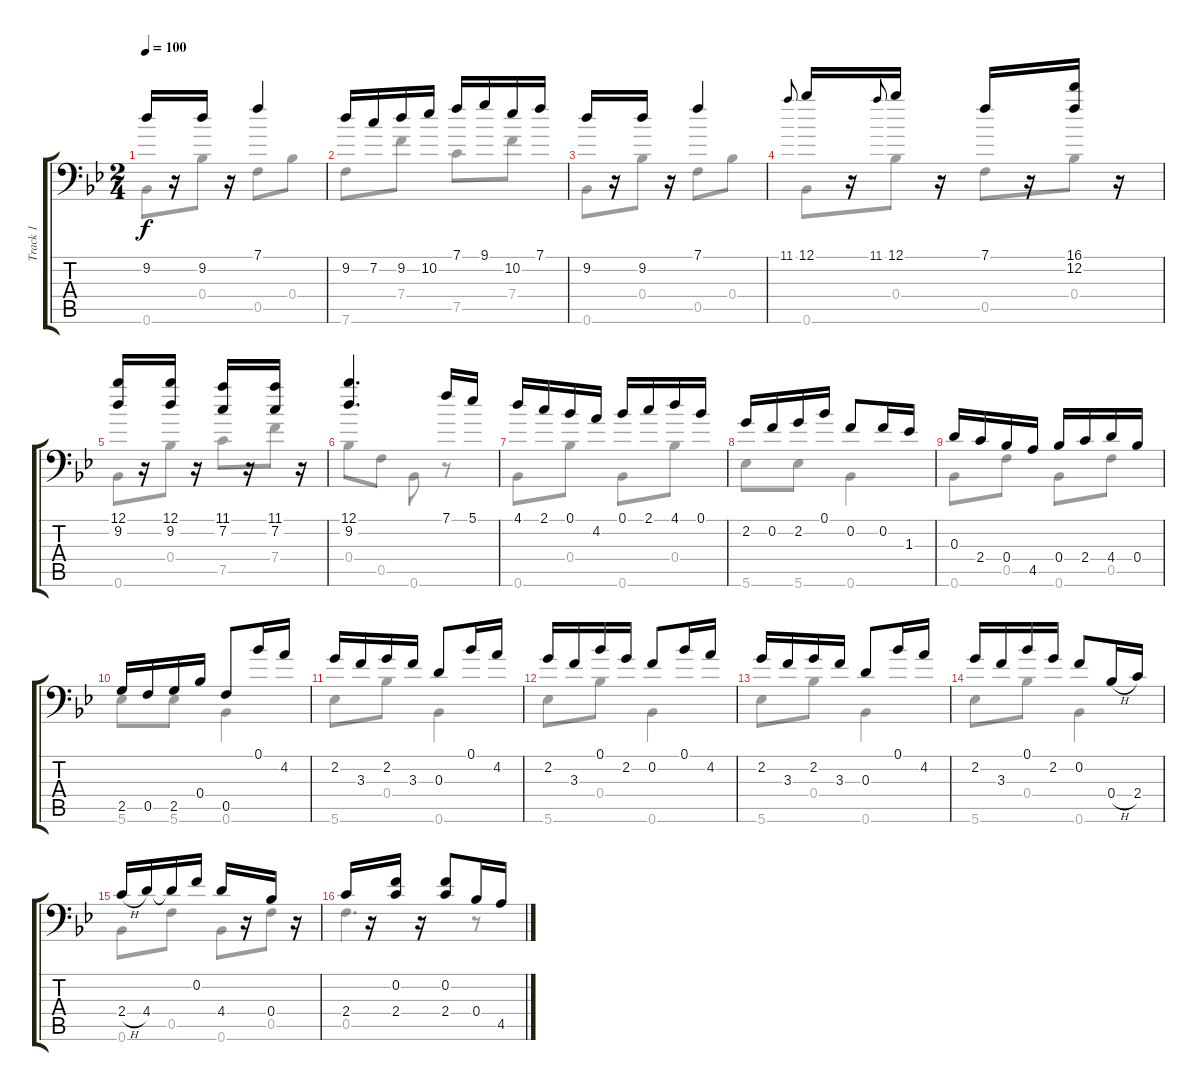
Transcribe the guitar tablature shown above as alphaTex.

\track ("Track 1" "Track 1") {instrument acousticguitarsteel}
\staff {score tabs}
\tuning (Bb3 F3 D3 Bb2 F2 Bb1) {hide}
\voice
\ts (2 4)
\tempo 100
\clef f4
\ks bb
9.2.16{dy f} r.16 9.2.16 r.16 7.1.4 |
9.2.16 7.2.16 9.2.16 10.2.16 7.1.16 9.1.16 10.2.16 7.1.16 |
9.2.16 r.16 9.2.16 r.16 7.1.4 |
11.1.8{gr onbeat} 12.1.16 r.16 11.1.8{gr onbeat} 12.1.16 r.16 7.1.16 r.16 (16.1 12.2).16 r.16 |
(12.1 9.2).16 r.16 (12.1 9.2).16 r.16 (11.1 7.2).16 r.16 (11.1 7.2).16 r.16 |
(12.1 9.2).4{d} 7.1.16 5.1.16 |
4.1.16 2.1.16 0.1.16 4.2.16 0.1.16 2.1.16 4.1.16 0.1.16 |
2.2.16 0.2.16 2.2.16 0.1.16 0.2.8 0.2.16 1.3.16 |
0.3.16 2.4.16 0.4.16 4.5.16 0.4.16 2.4.16 4.4.16 0.4.16 |
2.5.16 0.5.16 2.5.16 0.4.16 0.5.8 0.1.16 4.2.16 |
2.2.16 3.3.16 2.2.16 3.3.16 0.3.8 0.1.16 4.2.16 |
2.2.16 3.3.16 0.1.16 2.2.16 0.2.8 0.1.16 4.2.16 |
2.2.16 3.3.16 2.2.16 3.3.16 0.3.8 0.1.16 4.2.16 |
2.2.16 3.3.16 0.1.16 2.2.16 0.2.8 0.4{h}.16 2.4.16 |
2.4{h}.16 4.4.16 4.4{t}.16 0.2.16 4.4.16 r.16 0.4.16 r.16 |
2.4.16 r.16 (0.2 2.4).16 r.16 (0.2 2.4).8 0.4.16 4.5.16
\voice
\clef f4
\ottava regular
\simile none
\ks bb
0.6.8{dy f} 0.4.8 0.5.8 0.4.8 |
7.6.8 7.4.8 7.5.8 7.4.8 |
0.6.8 0.4.8 0.5.8 0.4.8 |
0.6.8 0.4.8 0.5.8 0.4.8 |
0.6.8 0.4.8 7.5.8 7.4.8 |
0.4.8 0.5.8 0.6.8 r.8 |
0.6.8 0.4.8 0.6.8 0.4.8 |
5.6.8 5.6.8 0.6.4 |
0.6.8 0.5.8 0.6.8 0.5.8 |
5.6.8 5.6.8 0.6.4 |
5.6.8 0.4.8 0.6.4 |
5.6.8 0.4.8 0.6.4 |
5.6.8 0.4.8 0.6.4 |
5.6.8 0.4.8 0.6.4 |
0.6.8 0.5.8 0.6.8 0.5.8 |
0.5.4{d} r.8
